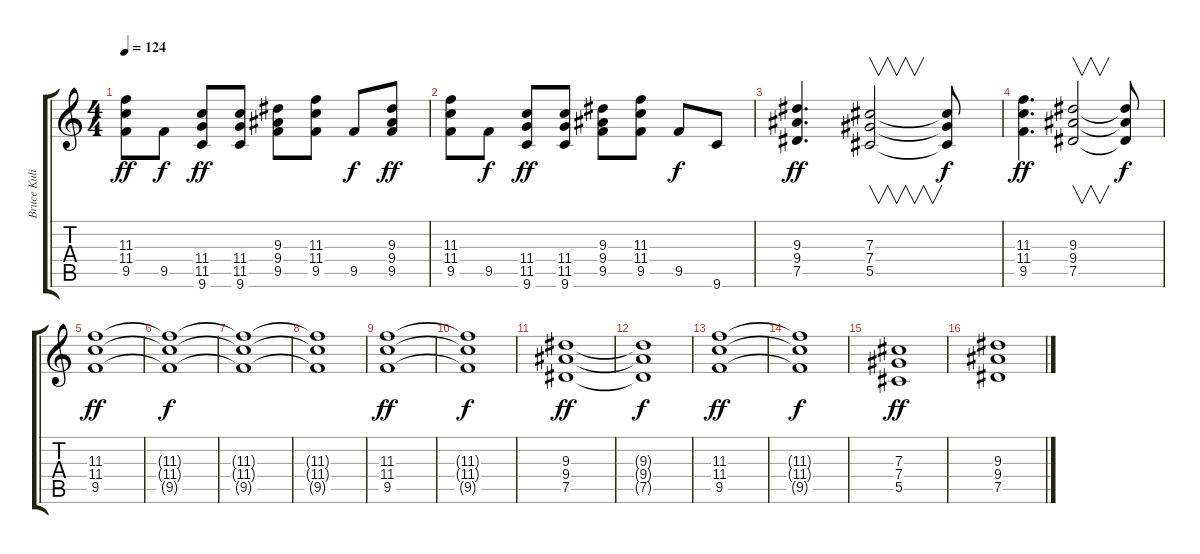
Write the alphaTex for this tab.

\track ("Bruce Kulick" "Bruce Kuli") {instrument distortionguitar}
\staff {score tabs}
\tuning (Eb4 Bb3 Gb3 Db3 Ab2 Eb2) {hide}
\ts (4 4)
\tempo 124
\clef g2
\ks c
(11.3 11.4 9.5).8{dy ff} 9.5.8{dy f} (11.4 11.5 9.6).8{dy ff} (11.4 11.5 9.6).8 (9.3 9.4 9.5).8 (11.3 11.4 9.5).8 9.5.8{dy f} (9.3 9.4 9.5).8{dy ff} |
(11.3 11.4 9.5).8 9.5.8{dy f} (11.4 11.5 9.6).8{dy ff} (11.4 11.5 9.6).8 (9.3 9.4 9.5).8 (11.3 11.4 9.5).8 9.5.8{dy f} 9.6.8 |
(9.3 9.4 7.5).4{d dy ff} (7.3 7.4 5.5).2{v} (7.3{t} 7.4{t} 5.5{t}).8{dy f} |
(11.3 11.4 9.5).4{d dy ff} (9.3 9.4 7.5).2{v} (9.3{t} 9.4{t} 7.5{t}).8{dy f} |
(11.3 11.4 9.5).1{dy ff} |
(11.3{t} 11.4{t} 9.5{t}).1{dy f} |
(11.3{t} 11.4{t} 9.5{t}).1 |
(11.3{t} 11.4{t} 9.5{t}).1 |
(11.3 11.4 9.5).1{dy ff} |
(11.3{t} 11.4{t} 9.5{t}).1{dy f} |
(9.3 9.4 7.5).1{dy ff} |
(9.3{t} 9.4{t} 7.5{t}).1{dy f} |
(11.3 11.4 9.5).1{dy ff} |
(11.3{t} 11.4{t} 9.5{t}).1{dy f} |
(7.3 7.4 5.5).1{dy ff} |
(9.3 9.4 7.5).1
